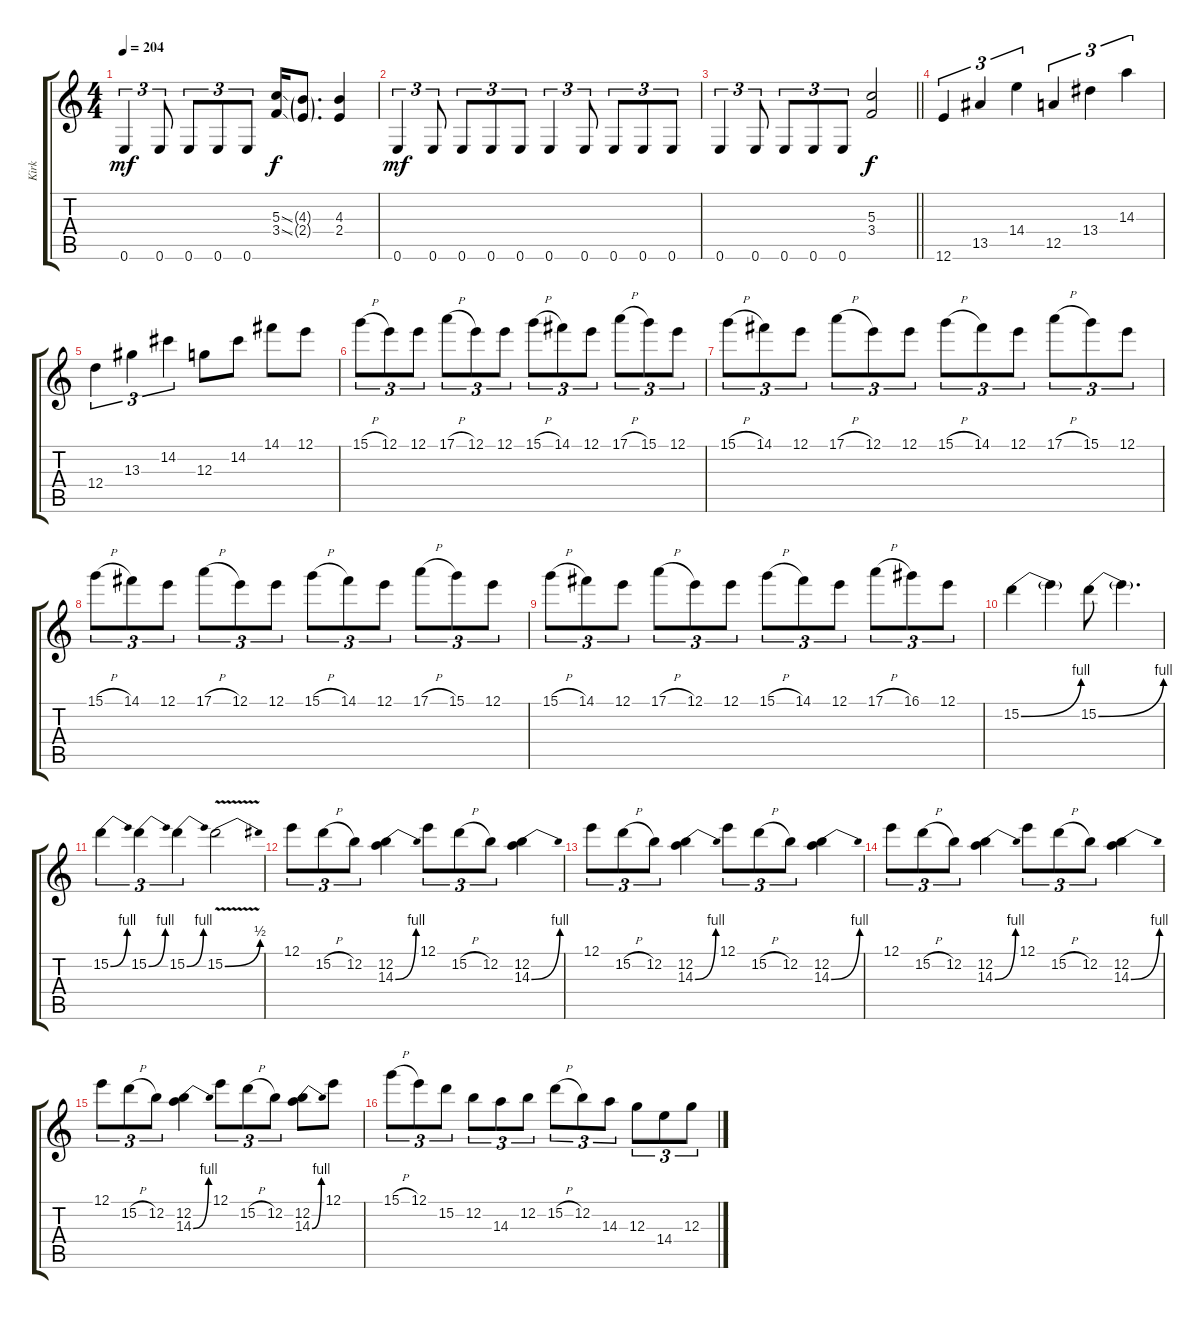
\track ("Kirk" "Kirk") {instrument distortionguitar}
\staff {score tabs}
\tuning (E4 B3 G3 D3 A2 E2) {hide}
\ts (4 4)
\tempo 204
\clef g2
\ks c
0.6.4{tu (3 2) dy mf} 0.6.8{tu (3 2)} 0.6.8{tu (3 2)} 0.6.8{tu (3 2)} 0.6.8{tu (3 2)} (5.3{ss} 3.4{ss}).16{dy f} (4.3{g} 2.4{g}).8{d} (4.3 2.4).4 |
0.6.4{tu (3 2) dy mf} 0.6.8{tu (3 2)} 0.6.8{tu (3 2)} 0.6.8{tu (3 2)} 0.6.8{tu (3 2)} 0.6.4{tu (3 2)} 0.6.8{tu (3 2)} 0.6.8{tu (3 2)} 0.6.8{tu (3 2)} 0.6.8{tu (3 2)} |
\barLineRight lightlight
0.6.4{tu (3 2)} 0.6.8{tu (3 2)} 0.6.8{tu (3 2)} 0.6.8{tu (3 2)} 0.6.8{tu (3 2)} (5.3 3.4).2{dy f} |
12.6.4{tu (3 2)} 13.5.4{tu (3 2)} 14.4.4{tu (3 2)} 12.5.4{tu (3 2)} 13.4.4{tu (3 2)} 14.3.4{tu (3 2)} |
12.4.4{tu (3 2)} 13.3.4{tu (3 2)} 14.2.4{tu (3 2)} 12.3.8 14.2.8 14.1.8 12.1.8 |
15.1{h}.8{tu (3 2)} 12.1.8{tu (3 2)} 12.1.8{tu (3 2)} 17.1{h}.8{tu (3 2)} 12.1.8{tu (3 2)} 12.1.8{tu (3 2)} 15.1{h}.8{tu (3 2)} 14.1.8{tu (3 2)} 12.1.8{tu (3 2)} 17.1{h}.8{tu (3 2)} 15.1.8{tu (3 2)} 12.1.8{tu (3 2)} |
15.1{h}.8{tu (3 2)} 14.1.8{tu (3 2)} 12.1.8{tu (3 2)} 17.1{h}.8{tu (3 2)} 12.1.8{tu (3 2)} 12.1.8{tu (3 2)} 15.1{h}.8{tu (3 2)} 14.1.8{tu (3 2)} 12.1.8{tu (3 2)} 17.1{h}.8{tu (3 2)} 15.1.8{tu (3 2)} 12.1.8{tu (3 2)} |
15.1{h}.8{tu (3 2)} 14.1.8{tu (3 2)} 12.1.8{tu (3 2)} 17.1{h}.8{tu (3 2)} 12.1.8{tu (3 2)} 12.1.8{tu (3 2)} 15.1{h}.8{tu (3 2)} 14.1.8{tu (3 2)} 12.1.8{tu (3 2)} 17.1{h}.8{tu (3 2)} 15.1.8{tu (3 2)} 12.1.8{tu (3 2)} |
15.1{h}.8{tu (3 2)} 14.1.8{tu (3 2)} 12.1.8{tu (3 2)} 17.1{h}.8{tu (3 2)} 12.1.8{tu (3 2)} 12.1.8{tu (3 2)} 15.1{h}.8{tu (3 2)} 14.1.8{tu (3 2)} 12.1.8{tu (3 2)} 17.1{h}.8{tu (3 2)} 16.1.8{tu (3 2)} 12.1.8{tu (3 2)} |
15.2{be (bend 0 0 60 4)}.4 15.2{t}.4 15.2{be (bend 0 0 60 4)}.8 15.2{t}.4{d} |
15.2{be (bend 0 0 60 4)}.4{tu (3 2)} 15.2{be (bend 0 0 60 4)}.4{tu (3 2)} 15.2{be (bend 0 0 60 4)}.4{tu (3 2)} 15.2{be (bend 0 0 60 2) v}.2 |
12.1.8{tu (3 2)} 15.2{h}.8{tu (3 2)} 12.2.8{tu (3 2)} (12.2 14.3{be (bend 0 0 60 4)}).4 12.1.8{tu (3 2)} 15.2{h}.8{tu (3 2)} 12.2.8{tu (3 2)} (12.2 14.3{be (bend 0 0 60 4)}).4 |
12.1.8{tu (3 2)} 15.2{h}.8{tu (3 2)} 12.2.8{tu (3 2)} (12.2 14.3{be (bend 0 0 60 4)}).4 12.1.8{tu (3 2)} 15.2{h}.8{tu (3 2)} 12.2.8{tu (3 2)} (12.2 14.3{be (bend 0 0 60 4)}).4 |
12.1.8{tu (3 2)} 15.2{h}.8{tu (3 2)} 12.2.8{tu (3 2)} (12.2 14.3{be (bend 0 0 60 4)}).4 12.1.8{tu (3 2)} 15.2{h}.8{tu (3 2)} 12.2.8{tu (3 2)} (12.2 14.3{be (bend 0 0 60 4)}).4 |
12.1.8{tu (3 2)} 15.2{h}.8{tu (3 2)} 12.2.8{tu (3 2)} (12.2 14.3{be (bend 0 0 60 4)}).4 12.1.8{tu (3 2)} 15.2{h}.8{tu (3 2)} 12.2.8{tu (3 2)} (12.2 14.3{be (bend 0 0 60 4)}).8 12.1.8 |
15.1{h}.8{tu (3 2)} 12.1.8{tu (3 2)} 15.2.8{tu (3 2)} 12.2.8{tu (3 2)} 14.3.8{tu (3 2)} 12.2.8{tu (3 2)} 15.2{h}.8{tu (3 2)} 12.2.8{tu (3 2)} 14.3.8{tu (3 2)} 12.3.8{tu (3 2)} 14.4.8{tu (3 2)} 12.3.8{tu (3 2)}
